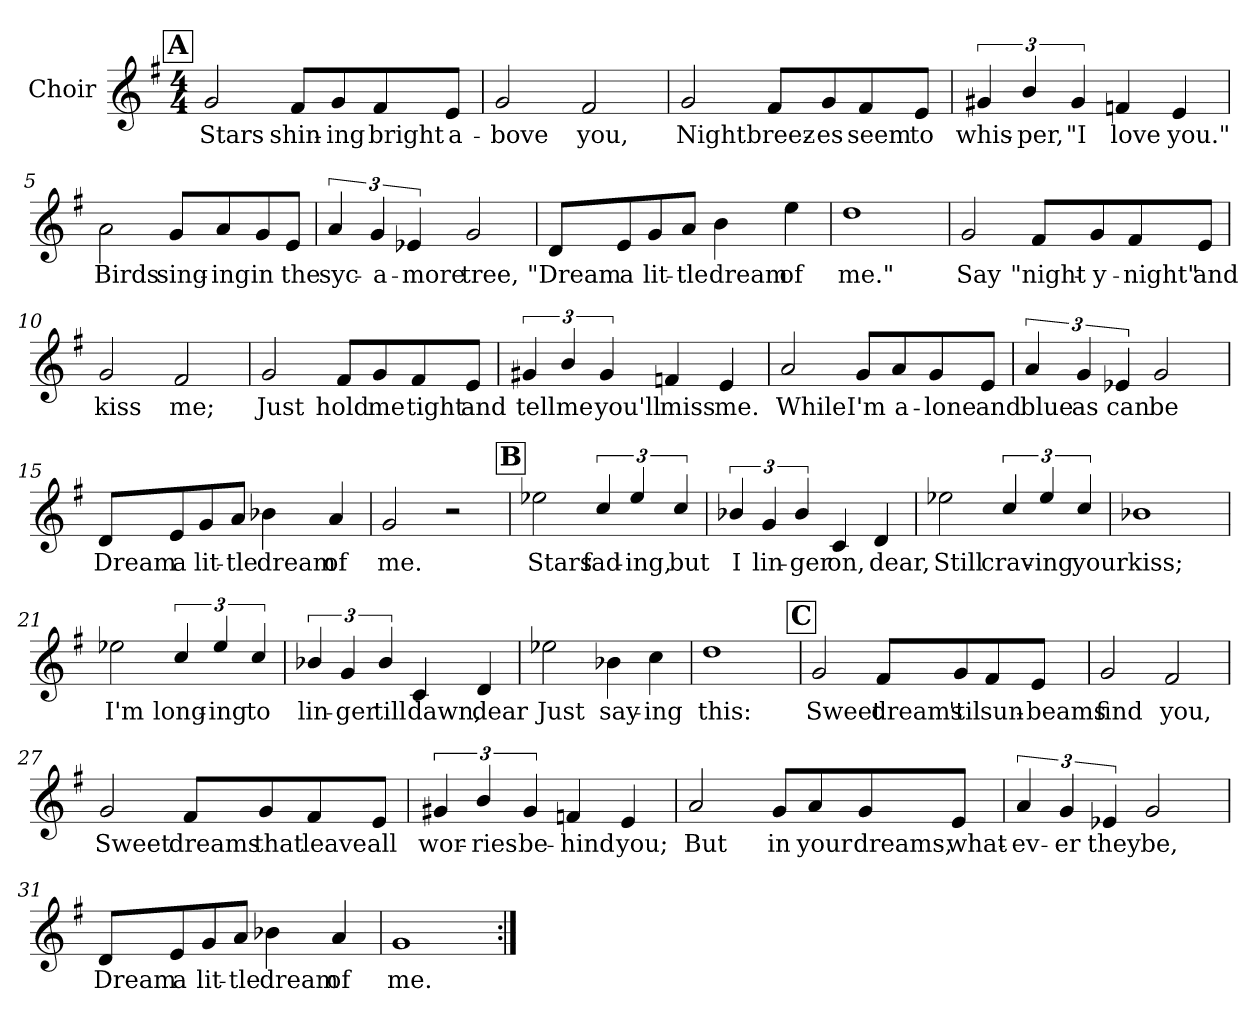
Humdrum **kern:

**kern	**text
*part1	*part1
*staff1	*staff1
*I"Choir	*
*I'Ch	*
*clefG2	*
*k[f#]	*
*G:	*
*M4/4	*
!!LO:REH:place=s1:a:t=A
=1	=1
2g/	Stars
8f#/L	shin-
8g/	-ing
8f#/	bright
8e/J	a-
=2	=2
2g/	-bove
2f#/	you,
=3	=3
2g/	Night
8f#/L	breez-
8g/	-es
8f#/	seem
8e/J	to
=4	=4
6g#X/	whis-
6b/	-per,
6g#/	"I
4fn/	love
4e/	you."
!!LO:LB:g=z
=5	=5
2a\	Birds
8g/L	sing-
8a/	-ing
8g/	in
8e/J	the
=6	=6
6a/	syc-
6g/	a-
6e-X/	-more
2g/	tree,
=7	=7
8d/L	"Dream
8e/	a
8g/	lit-
8a/J	-tle
4b\	dream
4ee\	of
=8	=8
1dd	me."
!!LO:LB:g=z
=9	=9
2g/	Say
8f#/L	"night-
8g/	-y-
8f#/	night"
8e/J	and
=10	=10
2g/	kiss
2f#/	me;
=11	=11
2g/	Just
8f#/L	hold
8g/	me
8f#/	tight
8e/J	and
=12	=12
6g#X/	tell
6b/	me
6g#/	you'll
4fn/	miss
4e/	me.
!!LO:LB:g=z
=13	=13
2a/	While
8g/L	I'm
8a/	a-
8g/	-lone
8e/J	and
=14	=14
6a/	blue
6g/	as
6e-X/	can
2g/	be
=15	=15
8d/L	Dream
8e/	a
8g/	lit-
8a/J	-tle
4b-X\	dream
4a/	of
=16	=16
2g/	me.
2r	.
!!LO:LB:g=z
!!LO:REH:place=s1:a:t=B
=17	=17
2ee-X\	Stars
6cc/	fad-
6ee-/	-ing,
6cc/	but
=18	=18
6b-X/	I
6g/	lin-
6b-/	-ger
4c/	on,
4d/	dear,
=19	=19
2ee-X\	Still
6cc/	crav-
6ee-/	-ing
6cc/	your
=20	=20
1b-X	kiss;
!!LO:LB:g=z
=21	=21
2ee-X\	I'm
6cc/	long-
6ee-/	-ing
6cc/	to
=22	=22
6b-X/	lin-
6g/	-ger
6b-/	till
4c/	dawn,
4d/	dear
=23	=23
2ee-X\	Just
4b-X\	say-
4cc\	-ing
=24	=24
1dd	this:
!!LO:LB:g=z
!!LO:REH:place=s1:a:t=C
=25	=25
2g/	Sweet
8f#/L	dreams
8g/	'til
8f#/	sun-
8e/J	-beams
=26	=26
2g/	find
2f#/	you,
=27	=27
2g/	Sweet
8f#/L	dreams
8g/	that
8f#/	leave
8e/J	all
=28	=28
6g#X/	wor-
6b/	-ries
6g#/	be-
4fn/	hind
4e/	you;
!!LO:LB:g=z
=29	=29
2a/	But
8g/L	in
8a/	your
8g/	dreams,
8e/J	what-
=30	=30
6a/	-ev-
6g/	-er
6e-X/	they
2g/	be,
=31	=31
8d/L	Dream
8e/	a
8g/	lit-
8a/J	-tle
4b-X\	dream
4a/	of
=32	=32
1g	me.
=:|!	=:|!
*-	*-
